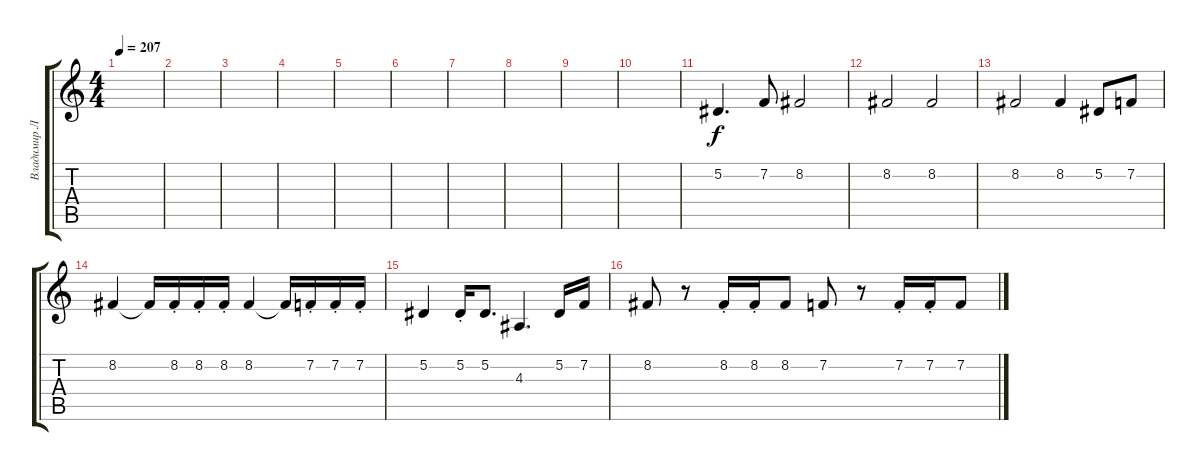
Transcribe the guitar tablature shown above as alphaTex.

\track ("Владимир Лазерсон/Доп. Гитары" "Владимир Л") {instrument bagpipe}
\staff {score tabs}
\tuning (Eb4 Bb3 Gb3 Db3 Ab2 Eb2) {hide}
\ts (4 4)
\tempo 207
\clef g2
\ks c
|
|
|
|
|
|
|
|
|
|
5.2.4{d} 7.2.8 8.2.2 |
8.2.2 8.2.2 |
8.2.2 8.2.4 5.2.8 7.2.8 |
8.2.4 8.2{t}.16 8.2{st}.16 8.2{st}.16 8.2{st}.16 8.2.4 8.2{t}.16 7.2{st}.16 7.2{st}.16 7.2{st}.16 |
5.2.4 5.2{st}.16 5.2.8{d} 4.3.4{d} 5.2.16 7.2.16 |
8.2.8 r.8 8.2{st}.16 8.2{st}.16 8.2.8 7.2.8 r.8 7.2{st}.16 7.2{st}.16 7.2.8
